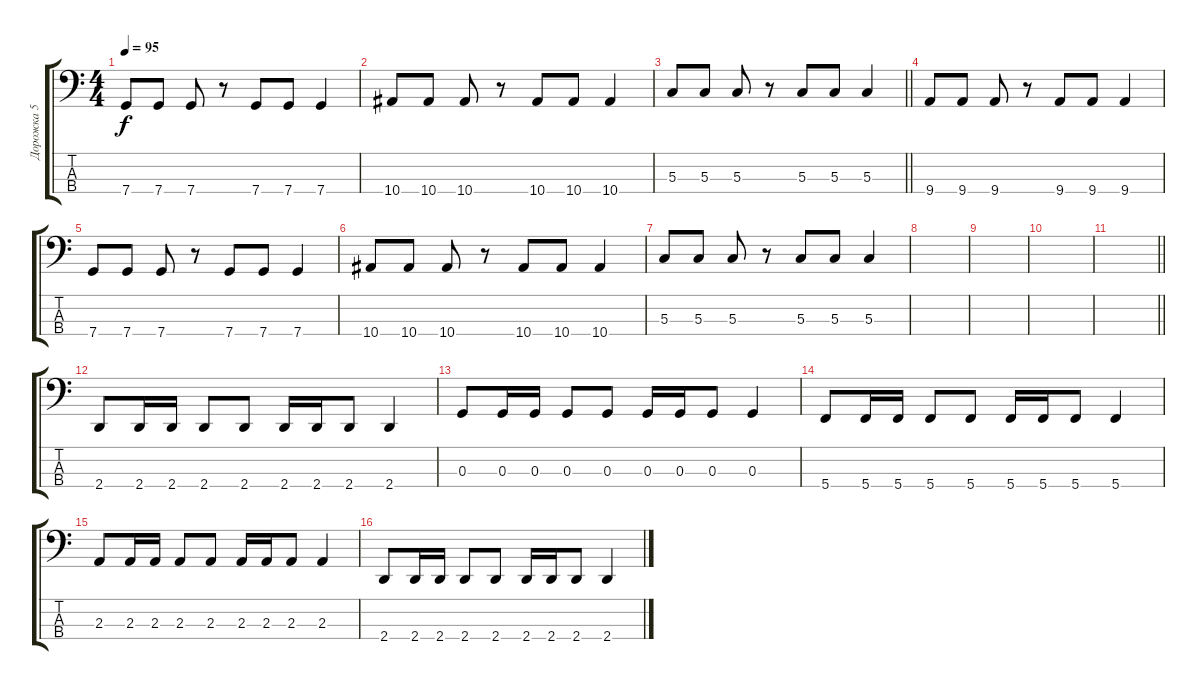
\track ("Дорожка 5" "Дорожка 5") {instrument electricbassfinger}
\staff {score tabs}
\tuning (F2 C2 G1 C1) {hide}
\ts (4 4)
\tempo 95
\clef f4
\ks c
7.4.8{dy f} 7.4.8 7.4.8 r.8 7.4.8 7.4.8 7.4.4 |
10.4.8 10.4.8 10.4.8 r.8 10.4.8 10.4.8 10.4.4 |
\barLineRight lightlight
5.3.8 5.3.8 5.3.8 r.8 5.3.8 5.3.8 5.3.4 |
9.4.8 9.4.8 9.4.8 r.8 9.4.8 9.4.8 9.4.4 |
7.4.8 7.4.8 7.4.8 r.8 7.4.8 7.4.8 7.4.4 |
10.4.8 10.4.8 10.4.8 r.8 10.4.8 10.4.8 10.4.4 |
5.3.8 5.3.8 5.3.8 r.8 5.3.8 5.3.8 5.3.4 |
|
|
|
\barLineRight lightlight
|
2.4.8 2.4.16 2.4.16 2.4.8 2.4.8 2.4.16 2.4.16 2.4.8 2.4.4 |
0.3.8 0.3.16 0.3.16 0.3.8 0.3.8 0.3.16 0.3.16 0.3.8 0.3.4 |
5.4.8 5.4.16 5.4.16 5.4.8 5.4.8 5.4.16 5.4.16 5.4.8 5.4.4 |
2.3.8 2.3.16 2.3.16 2.3.8 2.3.8 2.3.16 2.3.16 2.3.8 2.3.4 |
2.4.8 2.4.16 2.4.16 2.4.8 2.4.8 2.4.16 2.4.16 2.4.8 2.4.4
